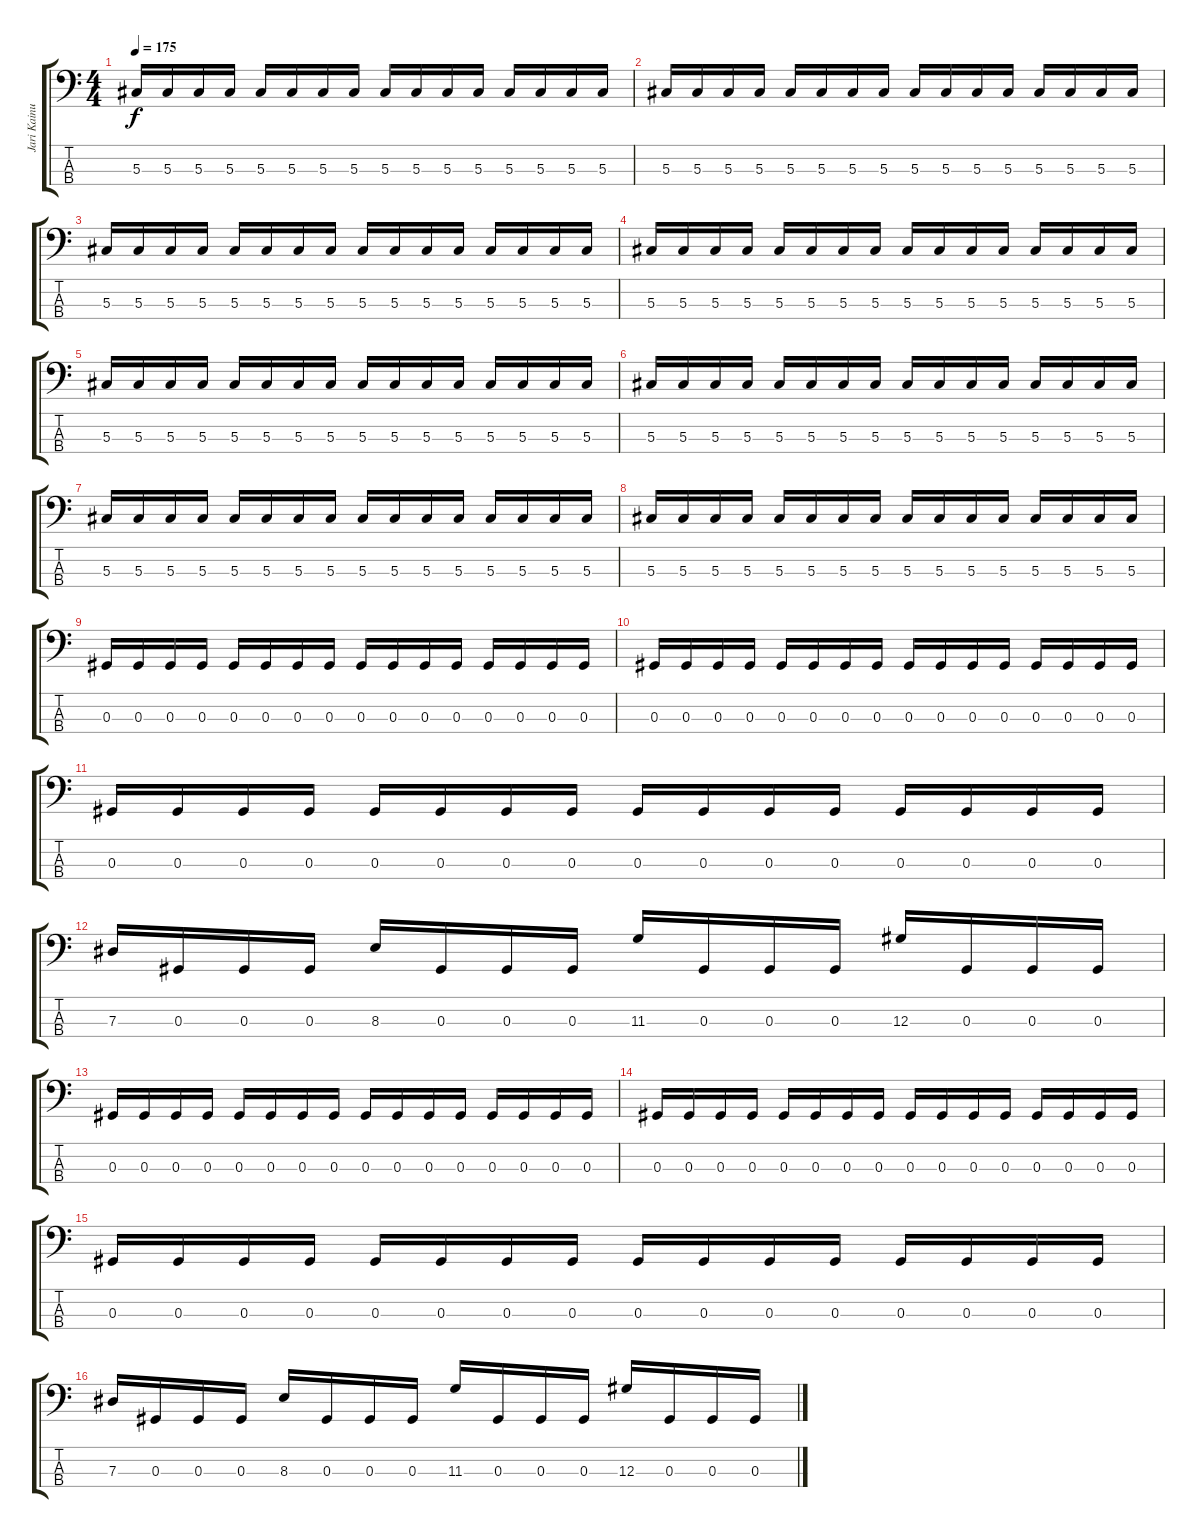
\track ("Jari Kainulainen" "Jari Kainu") {instrument electricbassfinger}
\staff {score tabs}
\tuning (Gb2 Db2 Ab1 Eb1) {hide}
\ts (4 4)
\tempo 175
\clef f4
\ks c
5.3.16{dy f} 5.3.16 5.3.16 5.3.16 5.3.16 5.3.16 5.3.16 5.3.16 5.3.16 5.3.16 5.3.16 5.3.16 5.3.16 5.3.16 5.3.16 5.3.16 |
5.3.16 5.3.16 5.3.16 5.3.16 5.3.16 5.3.16 5.3.16 5.3.16 5.3.16 5.3.16 5.3.16 5.3.16 5.3.16 5.3.16 5.3.16 5.3.16 |
5.3.16 5.3.16 5.3.16 5.3.16 5.3.16 5.3.16 5.3.16 5.3.16 5.3.16 5.3.16 5.3.16 5.3.16 5.3.16 5.3.16 5.3.16 5.3.16 |
5.3.16 5.3.16 5.3.16 5.3.16 5.3.16 5.3.16 5.3.16 5.3.16 5.3.16 5.3.16 5.3.16 5.3.16 5.3.16 5.3.16 5.3.16 5.3.16 |
5.3.16 5.3.16 5.3.16 5.3.16 5.3.16 5.3.16 5.3.16 5.3.16 5.3.16 5.3.16 5.3.16 5.3.16 5.3.16 5.3.16 5.3.16 5.3.16 |
5.3.16 5.3.16 5.3.16 5.3.16 5.3.16 5.3.16 5.3.16 5.3.16 5.3.16 5.3.16 5.3.16 5.3.16 5.3.16 5.3.16 5.3.16 5.3.16 |
5.3.16 5.3.16 5.3.16 5.3.16 5.3.16 5.3.16 5.3.16 5.3.16 5.3.16 5.3.16 5.3.16 5.3.16 5.3.16 5.3.16 5.3.16 5.3.16 |
5.3.16 5.3.16 5.3.16 5.3.16 5.3.16 5.3.16 5.3.16 5.3.16 5.3.16 5.3.16 5.3.16 5.3.16 5.3.16 5.3.16 5.3.16 5.3.16 |
0.3.16 0.3.16 0.3.16 0.3.16 0.3.16 0.3.16 0.3.16 0.3.16 0.3.16 0.3.16 0.3.16 0.3.16 0.3.16 0.3.16 0.3.16 0.3.16 |
0.3.16 0.3.16 0.3.16 0.3.16 0.3.16 0.3.16 0.3.16 0.3.16 0.3.16 0.3.16 0.3.16 0.3.16 0.3.16 0.3.16 0.3.16 0.3.16 |
0.3.16 0.3.16 0.3.16 0.3.16 0.3.16 0.3.16 0.3.16 0.3.16 0.3.16 0.3.16 0.3.16 0.3.16 0.3.16 0.3.16 0.3.16 0.3.16 |
7.3.16 0.3.16 0.3.16 0.3.16 8.3.16 0.3.16 0.3.16 0.3.16 11.3.16 0.3.16 0.3.16 0.3.16 12.3.16 0.3.16 0.3.16 0.3.16 |
0.3.16 0.3.16 0.3.16 0.3.16 0.3.16 0.3.16 0.3.16 0.3.16 0.3.16 0.3.16 0.3.16 0.3.16 0.3.16 0.3.16 0.3.16 0.3.16 |
0.3.16 0.3.16 0.3.16 0.3.16 0.3.16 0.3.16 0.3.16 0.3.16 0.3.16 0.3.16 0.3.16 0.3.16 0.3.16 0.3.16 0.3.16 0.3.16 |
0.3.16 0.3.16 0.3.16 0.3.16 0.3.16 0.3.16 0.3.16 0.3.16 0.3.16 0.3.16 0.3.16 0.3.16 0.3.16 0.3.16 0.3.16 0.3.16 |
7.3.16 0.3.16 0.3.16 0.3.16 8.3.16 0.3.16 0.3.16 0.3.16 11.3.16 0.3.16 0.3.16 0.3.16 12.3.16 0.3.16 0.3.16 0.3.16
